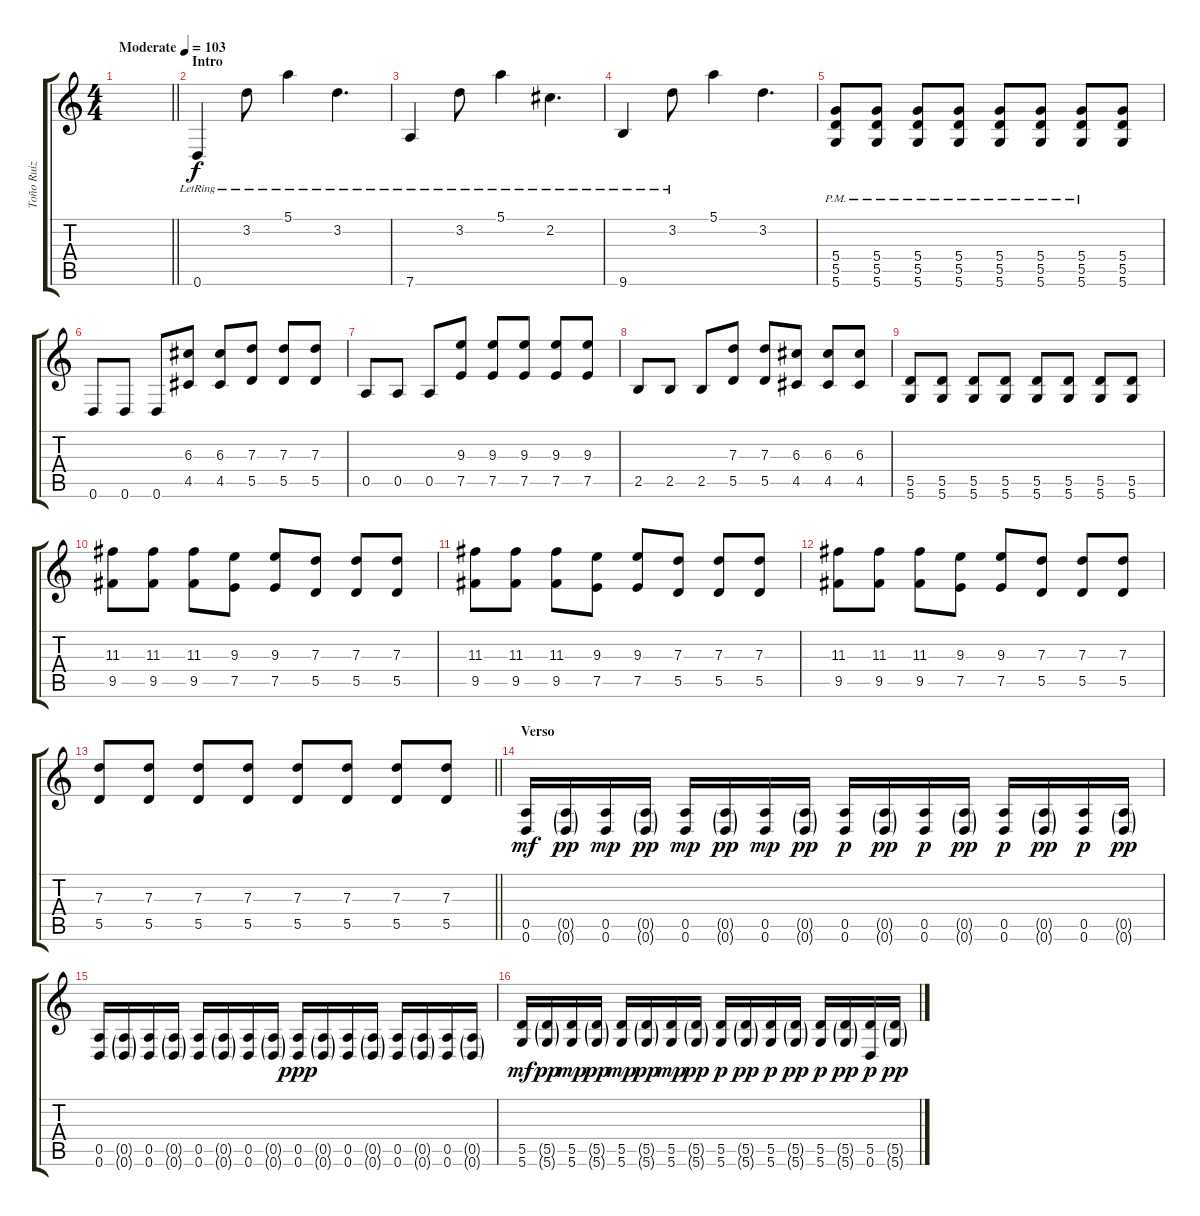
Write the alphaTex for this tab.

\track ("Toño Ruiz" "Toño Ruiz") {instrument overdrivenguitar}
\staff {score tabs}
\tuning (E4 B3 G3 D3 A2 D2) {hide}
\ts (4 4)
\tempo (103 "Moderate")
\clef g2
\barLineRight lightlight
\ks c
|
\section ("" "Intro")
0.6{lr}.4 3.2{lr}.8 5.1{lr}.4 3.2{lr}.4{d} |
7.6{lr}.4 3.2{lr}.8 5.1{lr}.4 2.2{lr}.4{d} |
9.6{lr}.4 3.2{lr}.8 5.1.4 3.2.4{d} |
(5.4{pm} 5.5{pm} 5.6{pm}).8 (5.4{pm} 5.5{pm} 5.6{pm}).8 (5.4{pm} 5.5{pm} 5.6{pm}).8 (5.4{pm} 5.5{pm} 5.6{pm}).8 (5.4{pm} 5.5{pm} 5.6{pm}).8 (5.4{pm} 5.5{pm} 5.6{pm}).8 (5.4{pm} 5.5{pm} 5.6{pm}).8 (5.4 5.5 5.6).8 |
0.6.8 0.6.8 0.6.8 (6.3 4.5).8 (6.3 4.5).8 (7.3 5.5).8 (7.3 5.5).8 (7.3 5.5).8 |
0.5.8 0.5.8 0.5.8 (9.3 7.5).8 (9.3 7.5).8 (9.3 7.5).8 (9.3 7.5).8 (9.3 7.5).8 |
2.5.8 2.5.8 2.5.8 (7.3 5.5).8 (7.3 5.5).8 (6.3 4.5).8 (6.3 4.5).8 (6.3 4.5).8 |
(5.5 5.6).8 (5.5 5.6).8 (5.5 5.6).8 (5.5 5.6).8 (5.5 5.6).8 (5.5 5.6).8 (5.5 5.6).8 (5.5 5.6).8 |
(11.3 9.5).8 (11.3 9.5).8 (11.3 9.5).8 (9.3 7.5).8 (9.3 7.5).8 (7.3 5.5).8 (7.3 5.5).8 (7.3 5.5).8 |
(11.3 9.5).8 (11.3 9.5).8 (11.3 9.5).8 (9.3 7.5).8 (9.3 7.5).8 (7.3 5.5).8 (7.3 5.5).8 (7.3 5.5).8 |
(11.3 9.5).8 (11.3 9.5).8 (11.3 9.5).8 (9.3 7.5).8 (9.3 7.5).8 (7.3 5.5).8 (7.3 5.5).8 (7.3 5.5).8 |
\barLineRight lightlight
(7.3 5.5).8 (7.3 5.5).8 (7.3 5.5).8 (7.3 5.5).8 (7.3 5.5).8 (7.3 5.5).8 (7.3 5.5).8 (7.3 5.5).8 |
\section ("" "Verso")
(0.5 0.6).16{dy mf} (0.5{g} 0.6{g}).16{dy pp} (0.5 0.6).16{dy mp} (0.5{g} 0.6{g}).16{dy pp} (0.5 0.6).16{dy mp} (0.5{g} 0.6{g}).16{dy pp} (0.5 0.6).16{dy mp} (0.5{g} 0.6{g}).16{dy pp} (0.5 0.6).16{dy p} (0.5{g} 0.6{g}).16{dy pp} (0.5 0.6).16{dy p} (0.5{g} 0.6{g}).16{dy pp} (0.5 0.6).16{dy p} (0.5{g} 0.6{g}).16{dy pp} (0.5 0.6).16{dy p} (0.5{g} 0.6{g}).16{dy pp} |
(0.5 0.6).16 (0.5{g} 0.6{g}).16 (0.5 0.6).16 (0.5{g} 0.6{g}).16 (0.5 0.6).16 (0.5{g} 0.6{g}).16 (0.5 0.6).16 (0.5{g} 0.6{g}).16 (0.5 0.6).16{dy ppp} (0.5{g} 0.6{g}).16 (0.5 0.6).16 (0.5{g} 0.6{g}).16 (0.5 0.6).16 (0.5{g} 0.6{g}).16 (0.5 0.6).16 (0.5{g} 0.6{g}).16 |
(5.5 5.6).16{dy mf} (5.5{g} 5.6{g}).16{dy pp} (5.5 5.6).16{dy mp} (5.5{g} 5.6{g}).16{dy pp} (5.5 5.6).16{dy mp} (5.5{g} 5.6{g}).16{dy pp} (5.5 5.6).16{dy mp} (5.5{g} 5.6{g}).16{dy pp} (5.5 5.6).16{dy p} (5.5{g} 5.6{g}).16{dy pp} (5.5 5.6).16{dy p} (5.5{g} 5.6{g}).16{dy pp} (5.5 5.6).16{dy p} (5.5{g} 5.6{g}).16{dy pp} (5.5 0.6).16{dy p} (5.5{g} 5.6{g}).16{dy pp}
